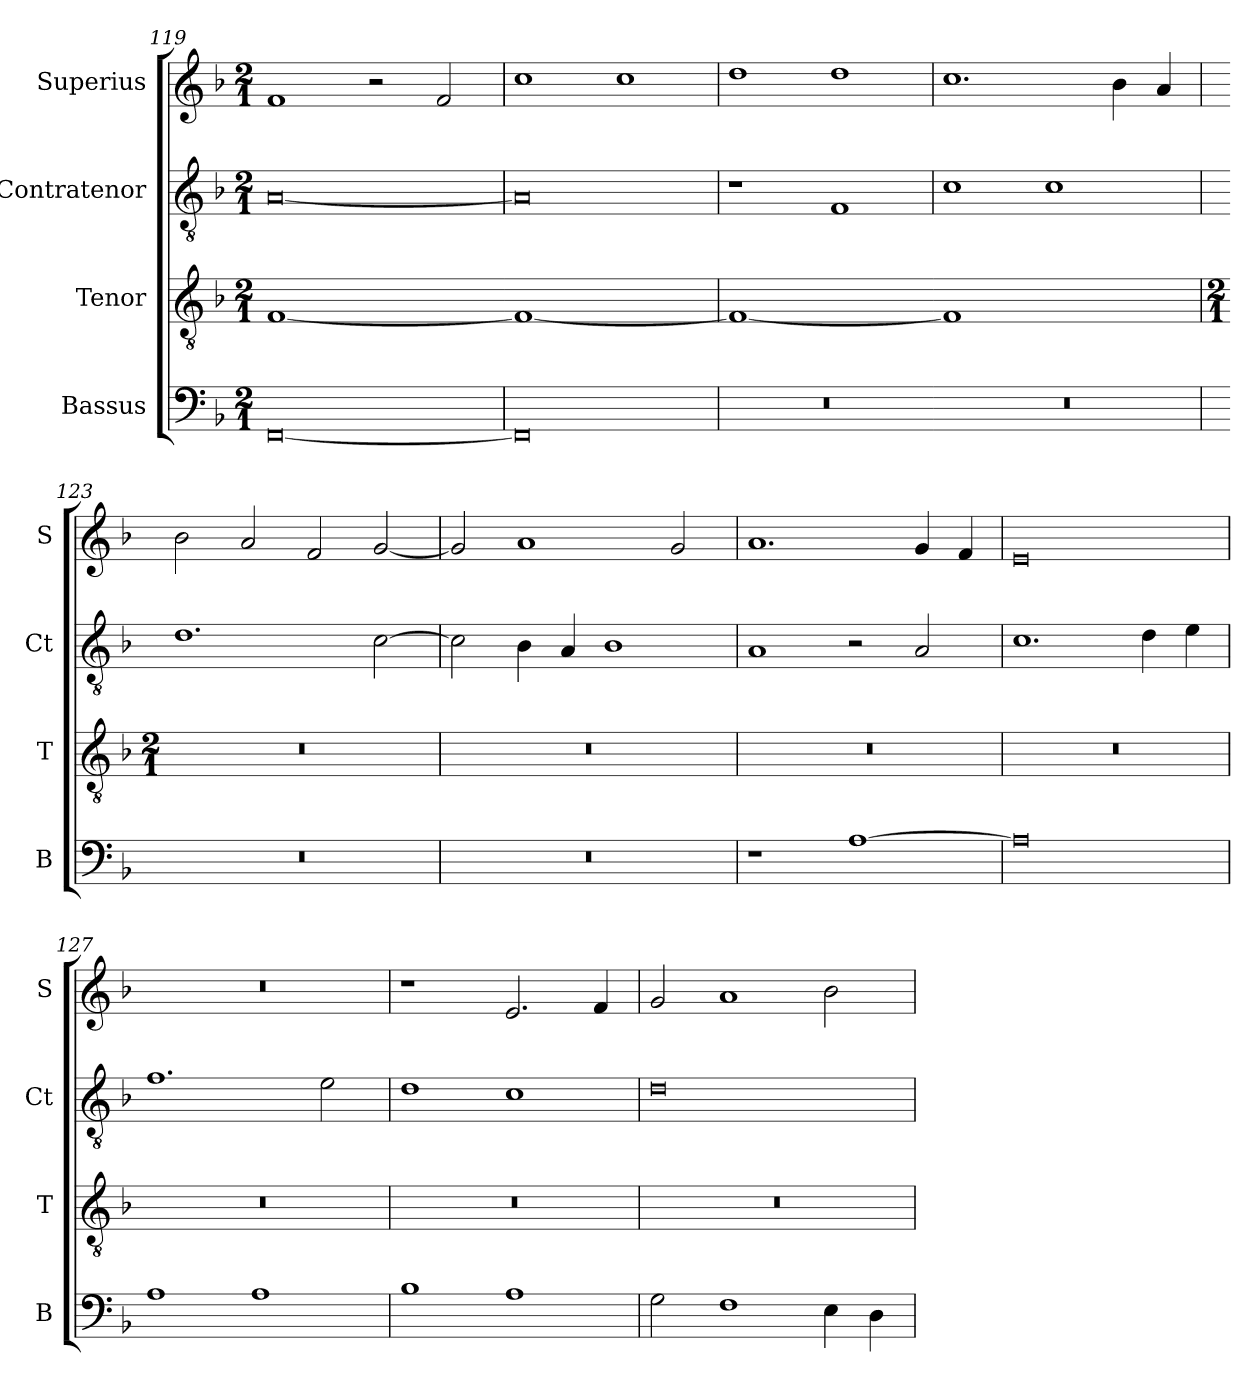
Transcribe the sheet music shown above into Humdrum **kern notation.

**kern	**kern	**kern	**kern
*part4	*part3	*part2	*part1
*staff4	*staff3	*staff2	*staff1
*I"Bassus	*I"Tenor	*I"Contratenor	*I"Superius
*I'B	*I'T	*I'Ct	*I'S
*clefF4	*clefGv2	*clefGv2	*clefG2
*k[b-]	*k[b-]	*k[b-]	*k[b-]
*M2/1	*M2/1	*M2/1	*M2/1
=119	=119	=119	=119
!	!LO:N:vis=1	!	!
[0FF	[0F	[0A	1f
.	.	.	2r
.	.	.	2f
=120	=120-	=120	=120
!	!LO:N:vis=1	!	!
0FF]	0F_	0A]	1cc
.	.	.	1cc
=121	=121	=121	=121
!	!LO:N:vis=1	!	!
0r	0F_	1r	1dd
.	.	1F	1dd
=122	=122-	=122	=122
!	!LO:N:vis=1	!	!
0r	0F]	1c	1.cc
.	.	1c	.
.	.	.	4b-
.	.	.	4a
=123	=123	=123	=123
*	*M2/1	*	*
0r	0r	1.d	2b-
.	.	.	2a
.	.	.	2f
.	.	[2c	[2g
=124	=124	=124	=124
0r	0r	2c]	2g]
.	.	4B-	1a
.	.	4A	.
.	.	1B-	.
.	.	.	2g
=125	=125	=125	=125
1r	0r	1A	1.a
[1A	.	2r	.
.	.	2A	4g
.	.	.	4f
=126	=126	=126	=126
0A]	0r	1.c	0e
.	.	4d	.
.	.	4e	.
=127	=127	=127	=127
1A	0r	1.f	0r
1A	.	.	.
.	.	2e	.
=128	=128	=128	=128
1B-	0r	1d	1r
1A	.	1c	2.e
.	.	.	4f
=129	=129	=129	=129
2G	0r	0d	2g
1F	.	.	1a
4E	.	.	2b-
4D	.	.	.
=	=	=	=
*-	*-	*-	*-
